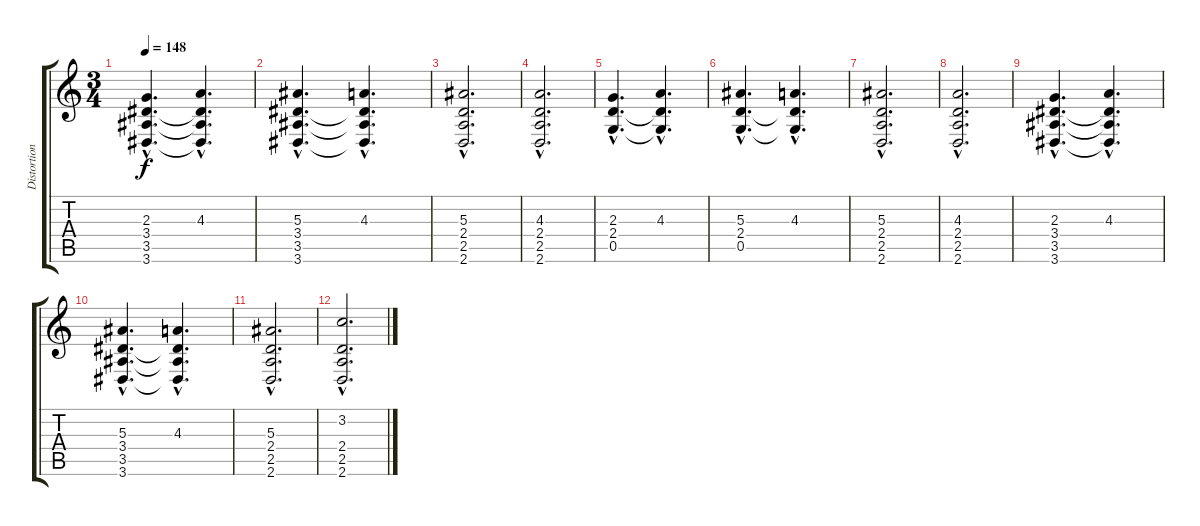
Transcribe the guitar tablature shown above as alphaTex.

\track ("Distortion Guitar" "Distortion") {instrument distortionguitar}
\staff {score tabs}
\tuning (D4 A3 F3 C3 G2 C2) {hide}
\ts (3 4)
\tempo 148
\clef g2
\ks c
(2.3{hac} 3.4{hac} 3.5{hac} 3.6{hac}).4{d dy f} (4.3{hac} 3.4{hac t} 3.5{hac t} 3.6{hac t}).4{d} |
(5.3{hac} 3.4{hac} 3.5{hac} 3.6{hac}).4{d} (4.3{hac} 3.4{hac t} 3.5{hac t} 3.6{hac t}).4{d} |
(5.3{hac} 2.4{hac} 2.5{hac} 2.6{hac}).2{d} |
(4.3{hac} 2.4{hac} 2.5{hac} 2.6{hac}).2{d} |
(2.3{hac} 2.4{hac} 0.5{hac}).4{d} (4.3{hac} 2.4{hac t} 0.5{hac t}).4{d} |
(5.3{hac} 2.4{hac} 0.5{hac}).4{d} (4.3{hac} 2.4{hac t} 0.5{hac t}).4{d} |
(5.3{hac} 2.4{hac} 2.5{hac} 2.6{hac}).2{d} |
(4.3{hac} 2.4{hac} 2.5{hac} 2.6{hac}).2{d} |
(2.3{hac} 3.4{hac} 3.5{hac} 3.6{hac}).4{d} (4.3{hac} 3.4{hac t} 3.5{hac t} 3.6{hac t}).4{d} |
(5.3{hac} 3.4{hac} 3.5{hac} 3.6{hac}).4{d} (4.3{hac} 3.4{hac t} 3.5{hac t} 3.6{hac t}).4{d} |
(5.3{hac} 2.4{hac} 2.5{hac} 2.6{hac}).2{d} |
(3.2{hac} 2.4{hac} 2.5{hac} 2.6{hac}).2{d}
